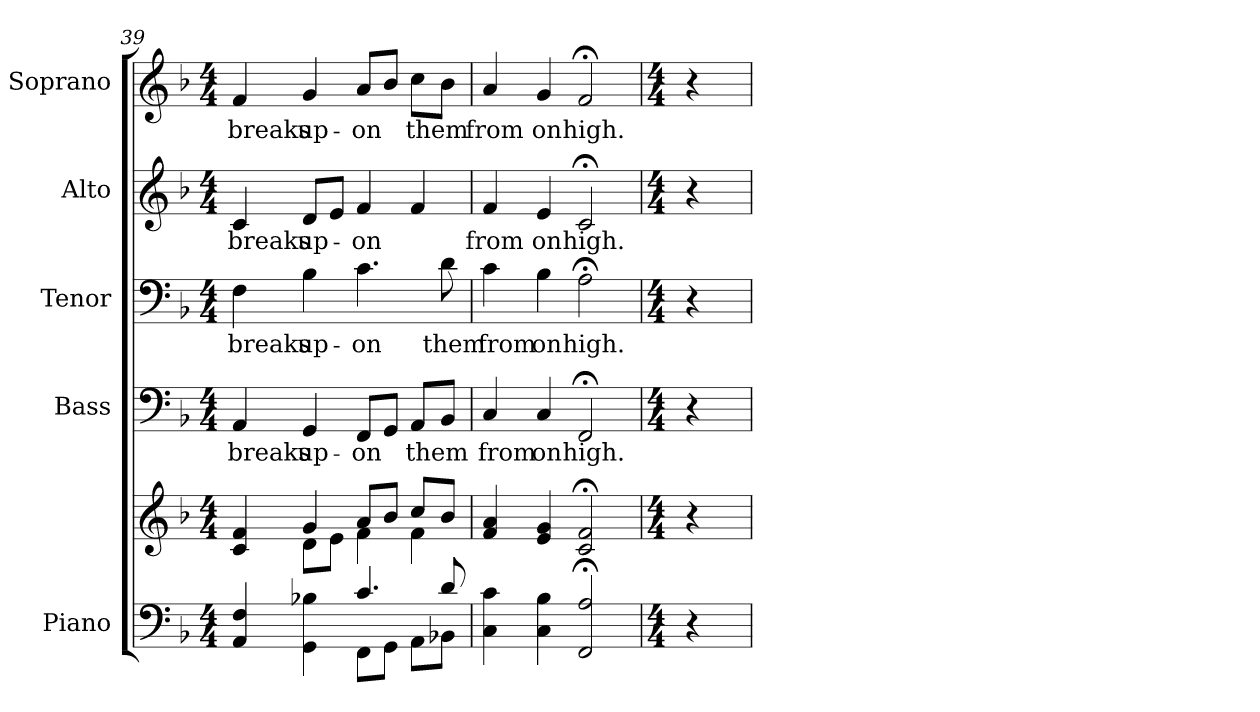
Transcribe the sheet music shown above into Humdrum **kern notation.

**kern	**kern	**kern	**text	**kern	**text	**kern	**text	**kern	**text
*part5	*part5	*part4	*part4	*part3	*part3	*part2	*part2	*part1	*part1
*staff6	*staff5	*staff4	*staff4	*staff3	*staff3	*staff2	*staff2	*staff1	*staff1
*I"Piano	*	*I"Bass	*	*I"Tenor	*	*I"Alto	*	*I"Soprano	*
*I'Pno.	*	*I'B.	*	*I'T.	*	*I'A.	*	*I'S.	*
!!LO:PB:g=z
*clefF4	*clefG2	*clefF4	*	*clefF4	*	*clefG2	*	*clefG2	*
*k[b-]	*k[b-]	*k[b-]	*	*k[b-]	*	*k[b-]	*	*k[b-]	*
*F:	*F:	*F:	*	*F:	*	*F:	*	*F:	*
*M4/4	*M4/4	*M4/4	*	*M4/4	*	*M4/4	*	*M4/4	*
=39	=39	=39	=39	=39	=39	=39	=39	=39	=39
*^	*^	*	*	*	*	*	*	*	*
!	!	!	!	!	!LO:LY:b:color=#000000	!	!	!	!	!	!
!	!	!	!	!	!	!	!LO:LY:b:color=#000000	!	!	!	!
!	!	!	!	!	!	!	!	!	!LO:LY:b:color=#000000	!	!
!	!	!	!	!	!	!	!	!	!	!	!LO:LY:b:color=#000000
4AAi/ 4Fi	2ryy	4ci/ 4fi	4ryy	4AAi/	breaks	4Fi\	breaks	4ci/	breaks	4fi/	breaks
!	!	!	!	!	!LO:LY:b:color=#000000	!	!	!	!	!	!
!	!	!	!	!	!	!	!LO:LY:b:color=#000000	!	!	!	!
!	!	!	!	!	!	!	!	!	!LO:LY:b:color=#000000	!	!
!	!	!	!	!	!	!	!	!	!	!	!LO:LY:b:color=#000000
4GGi\ 4B-Xi	.	4gi/	8di\L	4GGi/	up-	4B-i\	up-	8di/L	up-	4gi/	up-
.	.	.	8ei\J	.	.	.	.	8ei/J	.	.	.
!	!	!	!	!	!LO:LY:b:color=#000000	!	!	!	!	!	!
!	!	!	!	!	!	!	!LO:LY:b:color=#000000	!	!	!	!
!	!	!	!	!	!	!	!	!	!LO:LY:b:color=#000000	!	!
!	!	!	!	!	!	!	!	!	!	!	!LO:LY:b:color=#000000
4.ci/	8FFi\L	8ai/L	4fi\	8FFi/L	-on	4.ci\	-on	4fi/	-on	8ai/L	-on
.	8GGi\J	8b-i/J	.	8GGi/J	.	.	.	.	.	8b-i/J	.
!	!	!	!	!	!LO:LY:b:color=#000000	!	!	!	!	!	!
!	!	!	!	!	!	!	!	!	!	!	!LO:LY:b:color=#000000
.	8AAi\L	8cci/L	4fi\	8AAi/L	them	.	.	4fi/	.	8cci\L	them
!	!	!	!	!	!	!	!LO:LY:b:color=#000000	!	!	!	!
8di/	8BB-Xi\J	8b-i/J	.	8BB-i/J	.	8di\	them	.	.	8b-i\J	.
*v	*v	*	*	*	*	*	*	*	*	*	*
*	*v	*v	*	*	*	*	*	*	*	*
=40	=40	=40	=40	=40	=40	=40	=40	=40	=40
*^	*	*	*	*	*	*	*	*	*
!	!	!	!	!LO:LY:b:color=#000000	!	!	!	!	!	!
*v	*v	*	*	*	*	*	*	*	*	*
*^	*	*	*	*	*	*	*	*	*
!	!	!	!	!	!	!LO:LY:b:color=#000000	!	!	!	!
*v	*v	*	*	*	*	*	*	*	*	*
*^	*	*	*	*	*	*	*	*	*
!	!	!	!	!	!	!	!	!LO:LY:b:color=#000000	!	!
*v	*v	*	*	*	*	*	*	*	*	*
*^	*	*	*	*	*	*	*	*	*
!	!	!	!	!	!	!	!	!	!	!LO:LY:b:color=#000000
*v	*v	*	*	*	*	*	*	*	*	*
4Ci\ 4ci	4fi/ 4ai	4Ci/	from	4ci\	from	4fi/	from	4ai/	from
!	!	!	!LO:LY:b:color=#000000	!	!	!	!	!	!
!	!	!	!	!	!LO:LY:b:color=#000000	!	!	!	!
!	!	!	!	!	!	!	!LO:LY:b:color=#000000	!	!
!	!	!	!	!	!	!	!	!	!LO:LY:b:color=#000000
4Ci\ 4B-i	4ei/ 4gi	4Ci/	on	4B-i\	on	4ei/	on	4gi/	on
!	!	!	!LO:LY:b:color=#000000	!	!	!	!	!	!
!	!	!	!	!	!LO:LY:b:color=#000000	!	!	!	!
!	!	!	!	!	!	!	!LO:LY:b:color=#000000	!	!
!	!	!	!	!	!	!	!	!	!LO:LY:b:color=#000000
2FFi/; 2Ai;	2ci/; 2fi;	2FF;i/	high.	2A;i\	high.	2c;i/	high.	2f;i/	high.
!!LO:PB:g=z
=41	=41	=41	=41	=41	=41	=41	=41	=41	=41
*M4/4	*M4/4	*M4/4	*	*M4/4	*	*M4/4	*	*M4/4	*
4r	4r	4r	.	4r	.	4r	.	4r	.
=	=	=	=	=	=	=	=	=	=
*-	*-	*-	*-	*-	*-	*-	*-	*-	*-
